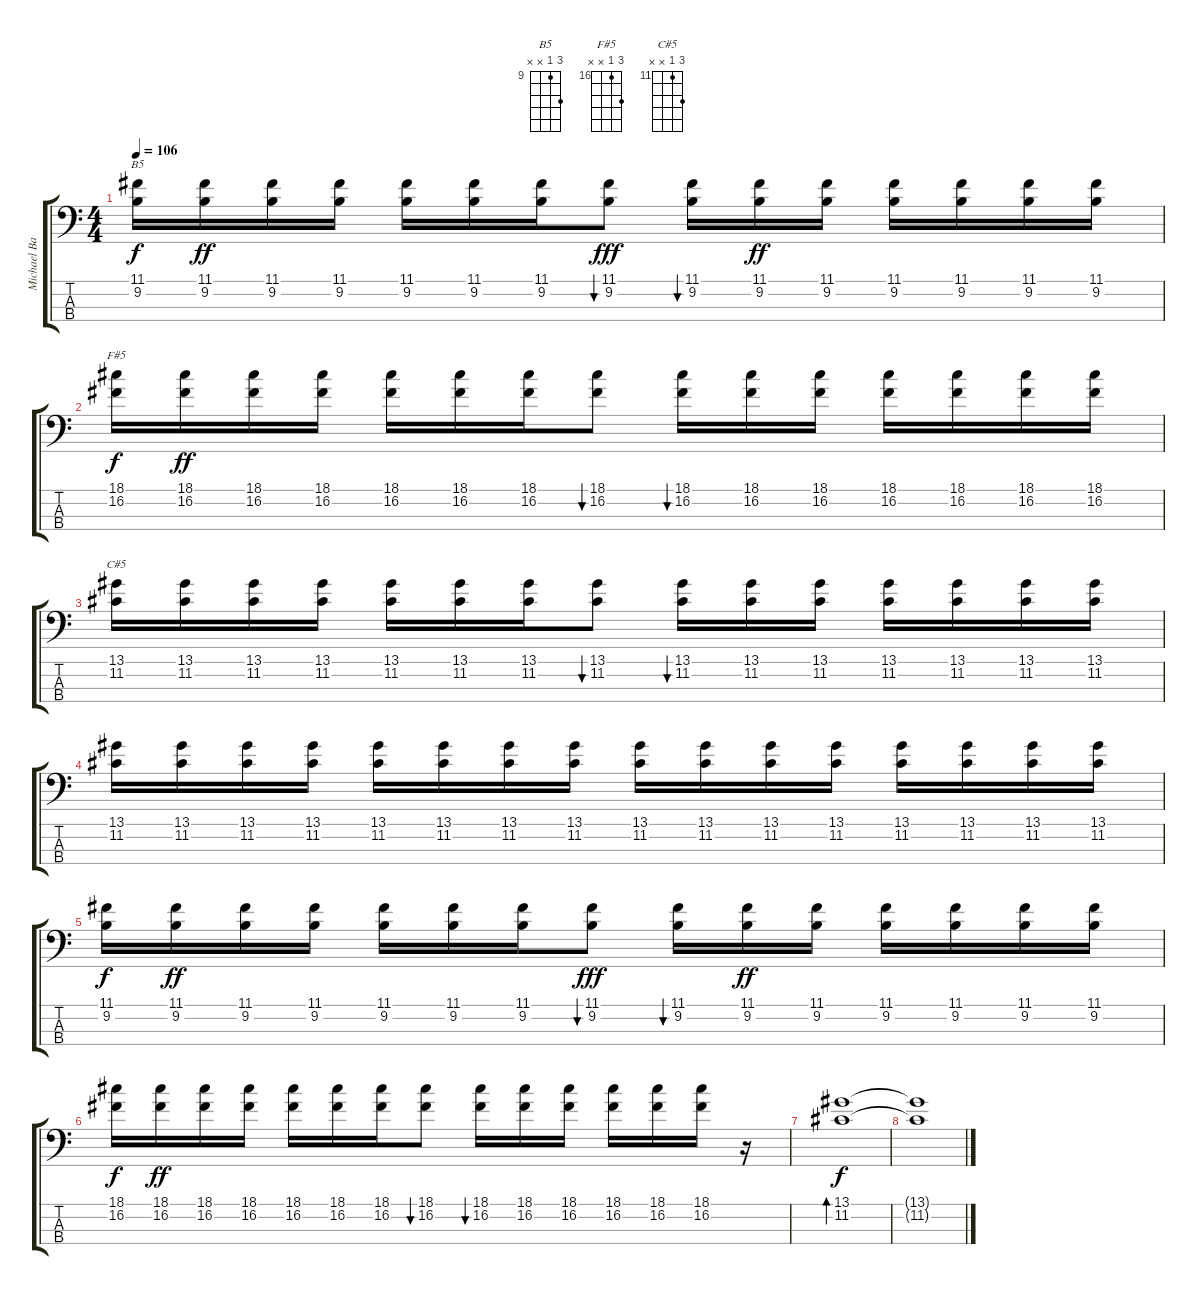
\track ("Michael Balzary \"Flea\" - Bass" "Michael Ba") {instrument electricbassfinger}
\staff {score tabs}
\tuning (G2 D2 A1 E1) {hide}
\chord ("B5" 11 9 x x) {firstfret 9}
\chord ("F#5" 18 16 x x) {firstfret 16}
\chord ("C#5" 13 11 x x) {firstfret 11}
\ts (4 4)
\tempo 106
\clef f4
\ks c
(11.1 9.2).16{ch "B5" dy f} (11.1 9.2).16{dy ff} (11.1 9.2).16 (11.1 9.2).16 (11.1 9.2).16 (11.1 9.2).16 (11.1 9.2).16 (11.1 9.2).8{bu 120 dy fff} (11.1 9.2).16{bu 120} (11.1 9.2).16{dy ff} (11.1 9.2).16 (11.1 9.2).16 (11.1 9.2).16 (11.1 9.2).16 (11.1 9.2).16 |
(18.1 16.2).16{ch "F#5" dy f} (18.1 16.2).16{dy ff} (18.1 16.2).16 (18.1 16.2).16 (18.1 16.2).16 (18.1 16.2).16 (18.1 16.2).16 (18.1 16.2).8{bu 120} (18.1 16.2).16{bu 120} (18.1 16.2).16 (18.1 16.2).16 (18.1 16.2).16 (18.1 16.2).16 (18.1 16.2).16 (18.1 16.2).16 |
(13.1 11.2).16{ch "C#5"} (13.1 11.2).16 (13.1 11.2).16 (13.1 11.2).16 (13.1 11.2).16 (13.1 11.2).16 (13.1 11.2).16 (13.1 11.2).8{bu 120} (13.1 11.2).16{bu 120} (13.1 11.2).16 (13.1 11.2).16 (13.1 11.2).16 (13.1 11.2).16 (13.1 11.2).16 (13.1 11.2).16 |
(13.1 11.2).16 (13.1 11.2).16 (13.1 11.2).16 (13.1 11.2).16 (13.1 11.2).16 (13.1 11.2).16 (13.1 11.2).16 (13.1 11.2).16 (13.1 11.2).16 (13.1 11.2).16 (13.1 11.2).16 (13.1 11.2).16 (13.1 11.2).16 (13.1 11.2).16 (13.1 11.2).16 (13.1 11.2).16 |
(11.1 9.2).16{dy f} (11.1 9.2).16{dy ff} (11.1 9.2).16 (11.1 9.2).16 (11.1 9.2).16 (11.1 9.2).16 (11.1 9.2).16 (11.1 9.2).8{bu 120 dy fff} (11.1 9.2).16{bu 120} (11.1 9.2).16{dy ff} (11.1 9.2).16 (11.1 9.2).16 (11.1 9.2).16 (11.1 9.2).16 (11.1 9.2).16 |
(18.1 16.2).16{dy f} (18.1 16.2).16{dy ff} (18.1 16.2).16 (18.1 16.2).16 (18.1 16.2).16 (18.1 16.2).16 (18.1 16.2).16 (18.1 16.2).8{bu 120} (18.1 16.2).16{bu 120} (18.1 16.2).16 (18.1 16.2).16 (18.1 16.2).16 (18.1 16.2).16 (18.1 16.2).16 r.16 |
(13.1 11.2).1{bd 120 dy f} |
(13.1{t} 11.2{t}).1
